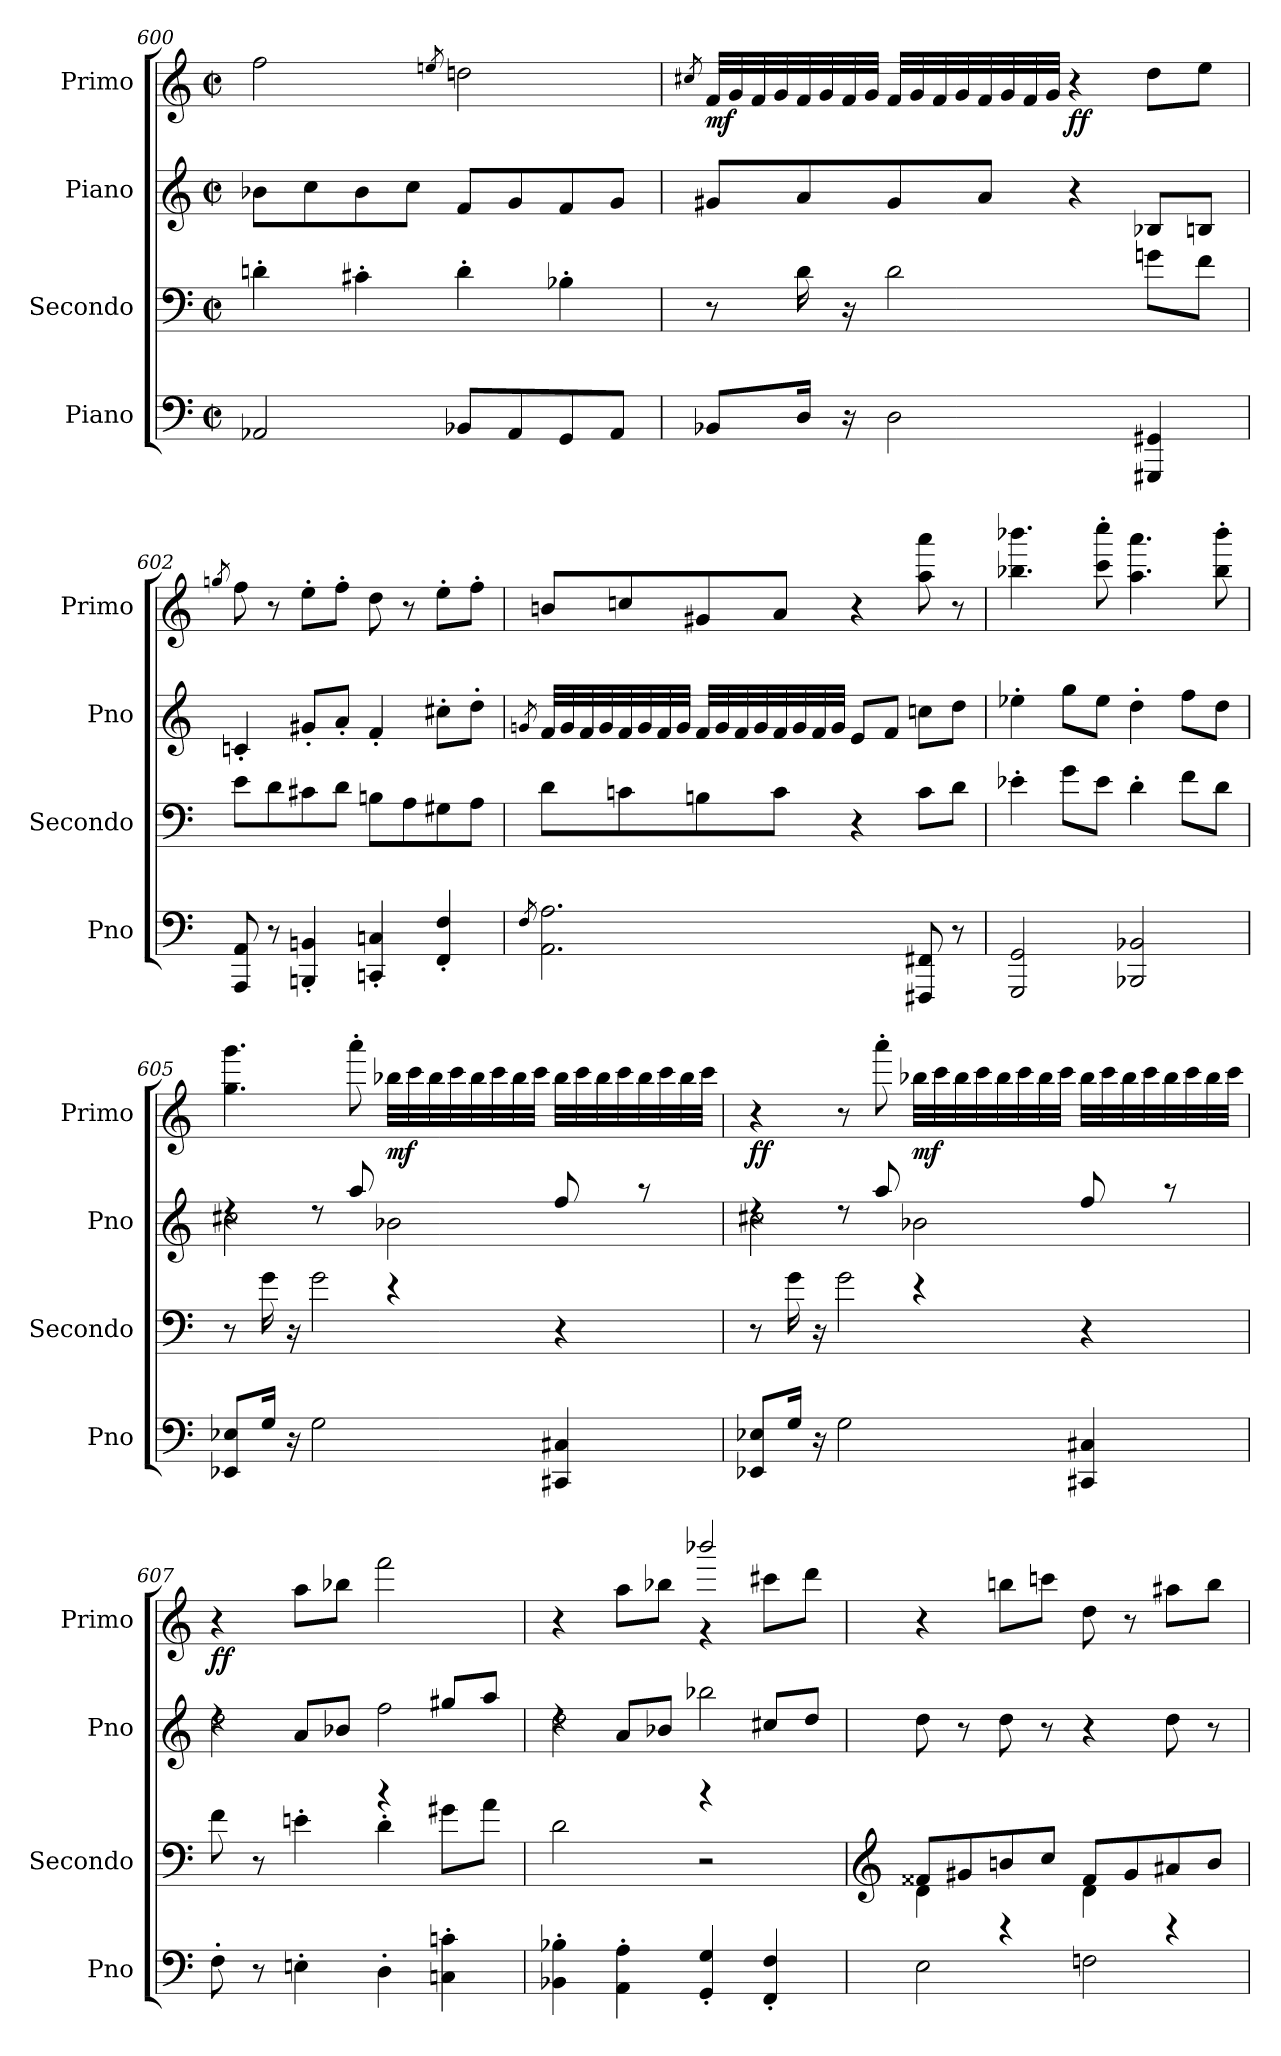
**kern	**kern	**kern	**kern	**dynam
*part4	*part3	*part2	*part1	*part1
*staff4	*staff3	*staff2	*staff1	*staff1
*I"Piano	*I"Secondo	*I"Piano	*I"Primo	*
*I'Pno	*I'Secondo	*I'Pno	*I'Primo	*
*clefF4	*clefF4	*clefG2	*clefG2	*
*k[]	*k[]	*k[]	*k[]	*
*M4/4	*M4/4	*M4/4	*M4/4	*
*met(c|)	*met(c|)	*met(c|)	*met(c|)	*
=600	=600	=600	=600	=600
2AA-X/	4dn'\	8b-X\L	2ff\	.
.	.	8cc\	.	.
.	4c#X'\	8b-\	.	.
.	.	8cc\J	.	.
.	.	.	8qeen/	.
8BB-X/L	4d'\	8f/L	2ddn\	.
8AA-/	.	8g/	.	.
8GG/	4B-X'\	8f/	.	.
8AA-/J	.	8g/J	.	.
!!LO:LB:g=z
=601	=601	=601	=601	=601
.	.	.	8qcc#X/	.
!	!	!	!	!LO:DY:b
8BB-X/L	8r	8g#X/L	32f/LLL	mf
.	.	.	32g/	.
.	.	.	32f/	.
.	.	.	32g/	.
16D/Jk	16d\	8a/	32f/	.
.	.	.	32g/	.
16r	16r	.	32f/	.
.	.	.	32g/JJJ	.
2D\	2d\	8g#/	32f/LLL	.
.	.	.	32g/	.
.	.	.	32f/	.
.	.	.	32g/	.
.	.	8a/J	32f/	.
.	.	.	32g/	.
.	.	.	32f/	.
.	.	.	32g/JJJ	.
!	!	!	!	!LO:DY:b
.	.	4r	4r	ff
4GGG#X/ 4GG#X/	8gn\L	8B-X/L	8dd\L	.
.	8f\J	8Bn/J	8ee\J	.
=602	=602	=602	=602	=602
.	.	.	8qggn/	.
8AAA/ 8AA/	8e\L	4cn'/	8ff\	.
8r	8d\	.	8r	.
4BBBn/' 4BBn/'	8c#X\	8g#X'/L	8ee'\L	.
.	8d\J	8a'/J	8ff'\J	.
4CCn/' 4Cn/'	8Bn\L	4f'/	8dd\	.
.	8A\	.	8r	.
4FF/' 4F/'	8G#X\	8cc#X'\L	8ee'\L	.
.	8A\J	8dd'\J	8ff'\J	.
!!LO:LB:g=z
=603	=603	=603	=603	=603
8qF/	.	8qgn/	.	.
2.AA\ 2.A\	8d\L	32f/LLL	8bn/L	.
.	.	32g/	.	.
.	.	32f/	.	.
.	.	32g/	.	.
.	8cn\	32f/	8ccn/	.
.	.	32g/	.	.
.	.	32f/	.	.
.	.	32g/JJJ	.	.
.	8Bn\	32f/LLL	8g#X/	.
.	.	32g/	.	.
.	.	32f/	.	.
.	.	32g/	.	.
.	8c\J	32f/	8a/J	.
.	.	32g/	.	.
.	.	32f/	.	.
.	.	32g/JJJ	.	.
.	4r	8e/L	4r	.
.	.	8f/J	.	.
8FFF#X/ 8FF#X/	8c\L	8ccn\L	8aa\ 8aaa\	.
8r	8d\J	8dd\J	8r	.
=604	=604	=604	=604	=604
2GGG/ 2GG/	4e-X'\	4ee-X'\	4.bb-X\ 4.bbb-X\	.
.	8g\L	8gg\L	.	.
.	8e-\J	8ee-\J	8ccc\' 8cccc\'	.
2BBB-X/ 2BB-X/	4d'\	4dd'\	4.aa\ 4.aaa\	.
.	8f\L	8ff\L	.	.
.	8d\J	8dd\J	8bb-\' 8bbb-\'	.
!!LO:PB:g=z
=605	=605	=605	=605	=605
*	*	*^	*	*
8EE-X/ 8E-X/L	8r	4rdd	2cc#X\	4.gg\ 4.ggg\	.
16G/Jk	16g\	.	.	.	.
16r	16r	.	.	.	.
2G\	2g\	8rdd	.	.	.
.	.	8aa/	.	8aaa'\	.
!	!	!	!	!	!LO:DY:b
.	.	4rD	2b-X\	32bb-X\LLL	mf
.	.	.	.	32ccc\	.
.	.	.	.	32bb-\	.
.	.	.	.	32ccc\	.
.	.	.	.	32bb-\	.
.	.	.	.	32ccc\	.
.	.	.	.	32bb-\	.
.	.	.	.	32ccc\JJJ	.
4CC#X/ 4C#X/	4r	8ff/	.	32bb-\LLL	.
.	.	.	.	32ccc\	.
.	.	.	.	32bb-\	.
.	.	.	.	32ccc\	.
.	.	8r	.	32bb-\	.
.	.	.	.	32ccc\	.
.	.	.	.	32bb-\	.
.	.	.	.	32ccc\JJJ	.
!!LO:LB:g=z
=606	=606	=606	=606	=606	=606
!	!	!	!	!	!LO:DY:b
8EE-X/ 8E-X/L	8r	4rdd	2cc#X\	4r	ff
16G/Jk	16g\	.	.	.	.
16r	16r	.	.	.	.
2G\	2g\	8rdd	.	8r	.
.	.	8aa/	.	8aaa'\	.
!	!	!	!	!	!LO:DY:b
.	.	4rD	2b-X\	32bb-X\LLL	mf
.	.	.	.	32ccc\	.
.	.	.	.	32bb-\	.
.	.	.	.	32ccc\	.
.	.	.	.	32bb-\	.
.	.	.	.	32ccc\	.
.	.	.	.	32bb-\	.
.	.	.	.	32ccc\JJJ	.
4CC#X/ 4C#X/	4r	8ff/	.	32bb-\LLL	.
.	.	.	.	32ccc\	.
.	.	.	.	32bb-\	.
.	.	.	.	32ccc\	.
.	.	8r	.	32bb-\	.
.	.	.	.	32ccc\	.
.	.	.	.	32bb-\	.
.	.	.	.	32ccc\JJJ	.
=607	=607	=607	=607	=607	=607
!	!	!	!	!	!LO:DY:b
8F'\	8f\	4rdd	2dd\	4r	ff
8r	8r	.	.	.	.
4En'\	4en'\	8a/L	.	8aa\L	.
.	.	8b-X/J	.	8bb-X\J	.
4D'\	4d'\	4rD	2ff\	2fff\	.
4Cn\' 4cn\'	8g#X\L	8gg#X/L	.	.	.
.	8a\J	8aa/J	.	.	.
!!LO:LB:g=z
=608	=608	=608	=608	=608	=608
*	*	*	*	*^	*
4BB-X\' 4B-X\'	2d\	4rdd	2dd\	2ryy	4r	.
4AA\' 4A\'	.	8a/L	.	.	8aa\L	.
.	.	8b-X/J	.	.	8bb-X\J	.
4GG/' 4G/'	2r	4rD	2bb-X\	2bbb-X/	4r	.
4FF/' 4F/'	.	8cc#X/L	.	.	8ccc#X\L	.
.	.	8dd/J	.	.	8ddd\J	.
*	*	*v	*v	*	*	*
*	*	*	*v	*v	*
=609	=609	=609	=609	=609
*	*clefG2	*	*	*
*	*^	*	*	*
2E\	8f##X/L	4d\	8dd\	4r	.
.	8g#X/	.	8r	.	.
.	8bn/	4rD	8dd\	8bbn\L	.
.	8cc/J	.	8r	8cccn\J	.
2Fn\	8f##/L	4d\	4r	8dd\	.
.	8g#/	.	.	8r	.
.	8a#X/	4rD	8dd\	8aa#X\L	.
.	8b/J	.	8r	8bb\J	.
*	*v	*v	*	*	*
=	=	=	=	=
*-	*-	*-	*-	*-
